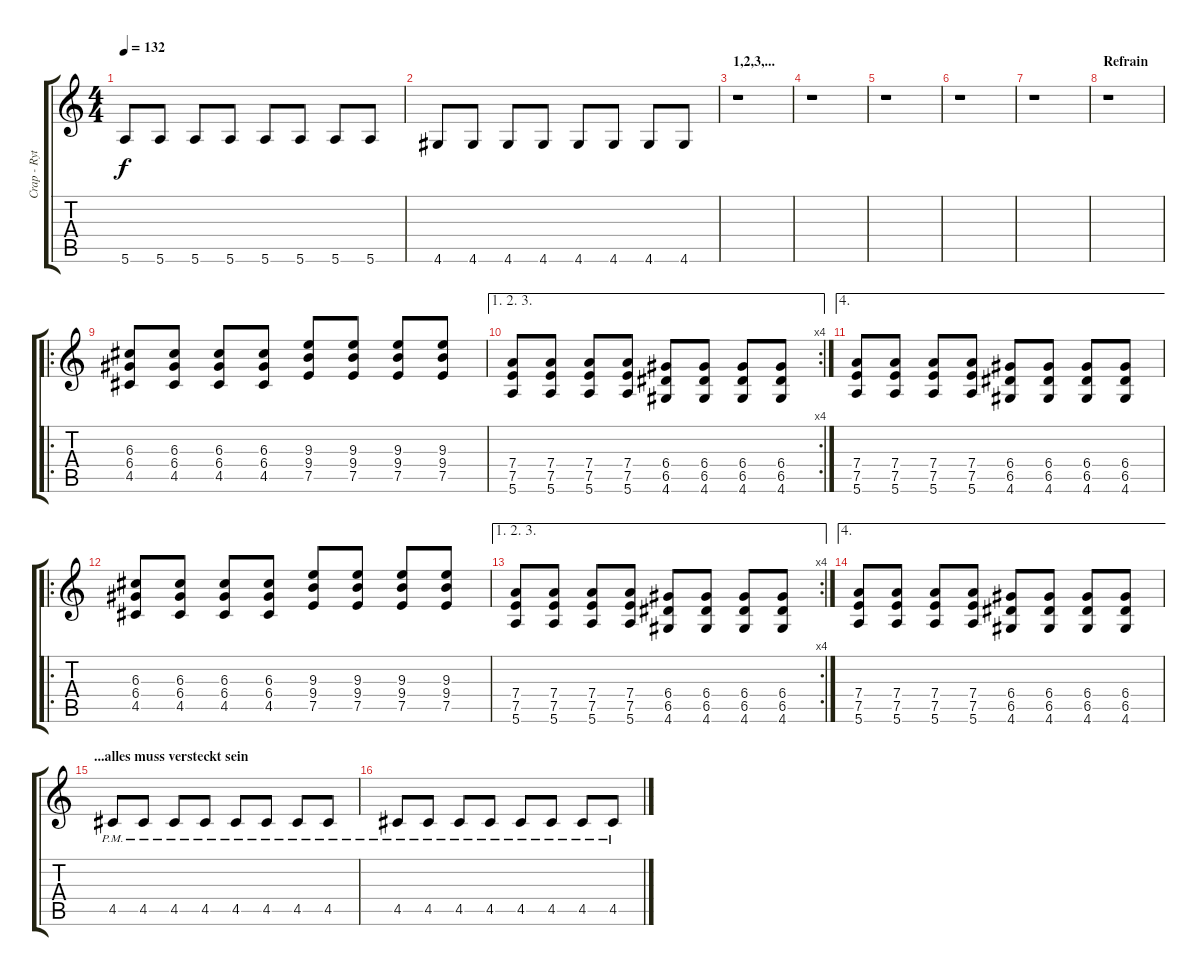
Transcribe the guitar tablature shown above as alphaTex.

\track ("Crap - Rythm Guitar" "Crap - Ryt") {instrument overdrivenguitar}
\staff {score tabs}
\tuning (E4 B3 G3 D3 A2 E2) {hide}
\ts (4 4)
\tempo 132
\clef g2
\ks c
5.6.8{dy f} 5.6.8 5.6.8 5.6.8 5.6.8 5.6.8 5.6.8 5.6.8 |
4.6.8 4.6.8 4.6.8 4.6.8 4.6.8 4.6.8 4.6.8 4.6.8 |
\section ("" "1,2,3,...")
r.1 |
r.1 |
r.1 |
r.1 |
r.1 |
\section ("" "Refrain")
r.1 |
\ro
(6.3 6.4 4.5).8 (6.3 6.4 4.5).8 (6.3 6.4 4.5).8 (6.3 6.4 4.5).8 (9.3 9.4 7.5).8 (9.3 9.4 7.5).8 (9.3 9.4 7.5).8 (9.3 9.4 7.5).8 |
\ae (1 2 3)
\rc 4
(7.4 7.5 5.6).8 (7.4 7.5 5.6).8 (7.4 7.5 5.6).8 (7.4 7.5 5.6).8 (6.4 6.5 4.6).8 (6.4 6.5 4.6).8 (6.4 6.5 4.6).8 (6.4 6.5 4.6).8 |
\ae 4
(7.4 7.5 5.6).8 (7.4 7.5 5.6).8 (7.4 7.5 5.6).8 (7.4 7.5 5.6).8 (6.4 6.5 4.6).8 (6.4 6.5 4.6).8 (6.4 6.5 4.6).8 (6.4 6.5 4.6).8 |
\ro
(6.3 6.4 4.5).8 (6.3 6.4 4.5).8 (6.3 6.4 4.5).8 (6.3 6.4 4.5).8 (9.3 9.4 7.5).8 (9.3 9.4 7.5).8 (9.3 9.4 7.5).8 (9.3 9.4 7.5).8 |
\ae (1 2 3)
\rc 4
(7.4 7.5 5.6).8 (7.4 7.5 5.6).8 (7.4 7.5 5.6).8 (7.4 7.5 5.6).8 (6.4 6.5 4.6).8 (6.4 6.5 4.6).8 (6.4 6.5 4.6).8 (6.4 6.5 4.6).8 |
\ae 4
(7.4 7.5 5.6).8 (7.4 7.5 5.6).8 (7.4 7.5 5.6).8 (7.4 7.5 5.6).8 (6.4 6.5 4.6).8 (6.4 6.5 4.6).8 (6.4 6.5 4.6).8 (6.4 6.5 4.6).8 |
\section ("" "...alles muss versteckt sein")
4.5{pm}.8 4.5{pm}.8 4.5{pm}.8 4.5{pm}.8 4.5{pm}.8 4.5{pm}.8 4.5{pm}.8 4.5{pm}.8 |
4.5{pm}.8 4.5{pm}.8 4.5{pm}.8 4.5{pm}.8 4.5{pm}.8 4.5{pm}.8 4.5{pm}.8 4.5{pm}.8
